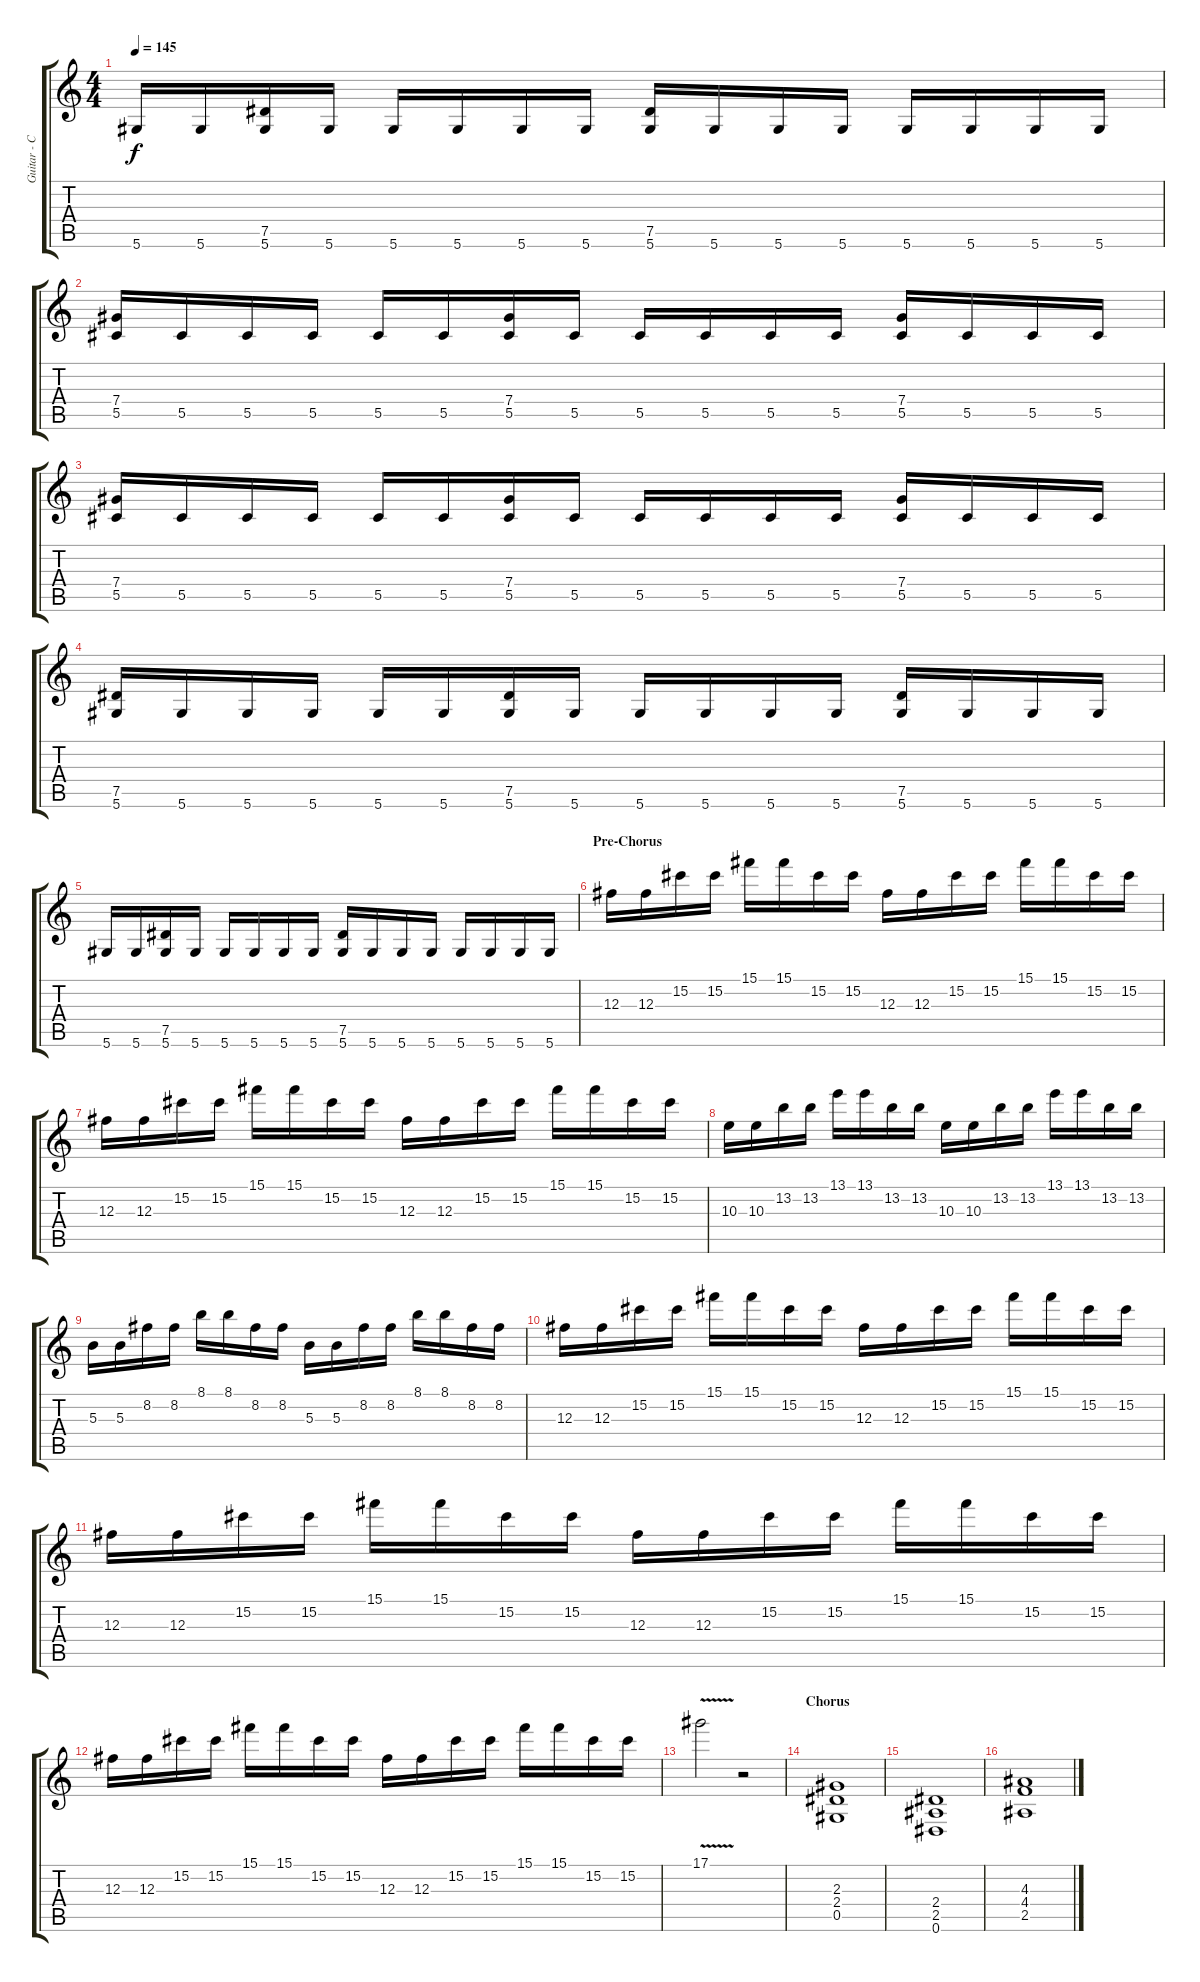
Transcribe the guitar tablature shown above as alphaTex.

\track ("Guitar - Cederic Dupont" "Guitar - C") {instrument overdrivenguitar}
\staff {score tabs}
\tuning (Eb4 Bb3 Gb3 Db3 Ab2 Eb2) {hide}
\ts (4 4)
\tempo 145
\clef g2
\ks c
5.6.16{dy f} 5.6.16 (7.5 5.6).16 5.6.16 5.6.16 5.6.16 5.6.16 5.6.16 (7.5 5.6).16 5.6.16 5.6.16 5.6.16 5.6.16 5.6.16 5.6.16 5.6.16 |
(7.4 5.5).16 5.5.16 5.5.16 5.5.16 5.5.16 5.5.16 (7.4 5.5).16 5.5.16 5.5.16 5.5.16 5.5.16 5.5.16 (7.4 5.5).16 5.5.16 5.5.16 5.5.16 |
(7.4 5.5).16 5.5.16 5.5.16 5.5.16 5.5.16 5.5.16 (7.4 5.5).16 5.5.16 5.5.16 5.5.16 5.5.16 5.5.16 (7.4 5.5).16 5.5.16 5.5.16 5.5.16 |
(7.5 5.6).16 5.6.16 5.6.16 5.6.16 5.6.16 5.6.16 (7.5 5.6).16 5.6.16 5.6.16 5.6.16 5.6.16 5.6.16 (7.5 5.6).16 5.6.16 5.6.16 5.6.16 |
5.6.16 5.6.16 (7.5 5.6).16 5.6.16 5.6.16 5.6.16 5.6.16 5.6.16 (7.5 5.6).16 5.6.16 5.6.16 5.6.16 5.6.16 5.6.16 5.6.16 5.6.16 |
\section ("" "Pre-Chorus")
12.3.16 12.3.16 15.2.16 15.2.16 15.1.16 15.1.16 15.2.16 15.2.16 12.3.16 12.3.16 15.2.16 15.2.16 15.1.16 15.1.16 15.2.16 15.2.16 |
12.3.16 12.3.16 15.2.16 15.2.16 15.1.16 15.1.16 15.2.16 15.2.16 12.3.16 12.3.16 15.2.16 15.2.16 15.1.16 15.1.16 15.2.16 15.2.16 |
10.3.16 10.3.16 13.2.16 13.2.16 13.1.16 13.1.16 13.2.16 13.2.16 10.3.16 10.3.16 13.2.16 13.2.16 13.1.16 13.1.16 13.2.16 13.2.16 |
5.3.16 5.3.16 8.2.16 8.2.16 8.1.16 8.1.16 8.2.16 8.2.16 5.3.16 5.3.16 8.2.16 8.2.16 8.1.16 8.1.16 8.2.16 8.2.16 |
12.3.16 12.3.16 15.2.16 15.2.16 15.1.16 15.1.16 15.2.16 15.2.16 12.3.16 12.3.16 15.2.16 15.2.16 15.1.16 15.1.16 15.2.16 15.2.16 |
12.3.16 12.3.16 15.2.16 15.2.16 15.1.16 15.1.16 15.2.16 15.2.16 12.3.16 12.3.16 15.2.16 15.2.16 15.1.16 15.1.16 15.2.16 15.2.16 |
12.3.16 12.3.16 15.2.16 15.2.16 15.1.16 15.1.16 15.2.16 15.2.16 12.3.16 12.3.16 15.2.16 15.2.16 15.1.16 15.1.16 15.2.16 15.2.16 |
17.1{v}.2 r.2 |
\section ("" "Chorus")
(2.3 2.4 0.5).1 |
(2.4 2.5 0.6).1 |
(4.3 4.4 2.5).1
